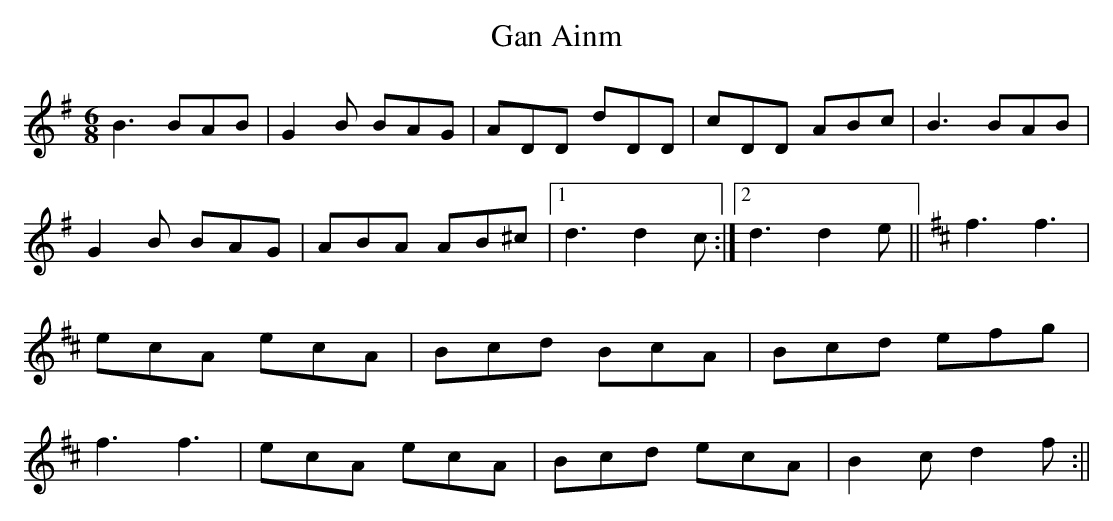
X:1
T:Gan Ainm
M:6/8
L:1/8
K:G
B3 BAB|G2B BAG|ADD dDD|cDD ABc|\
B3 BAB|G2B BAG|ABA AB^c|1 d3 d2c:|2 d3 d2e||\
K:D\
f3 f3|ecA ecA|Bcd BcA|Bcd efg|\
f3 f3|ecA ecA|Bcd ecA|B2c d2f:||\
